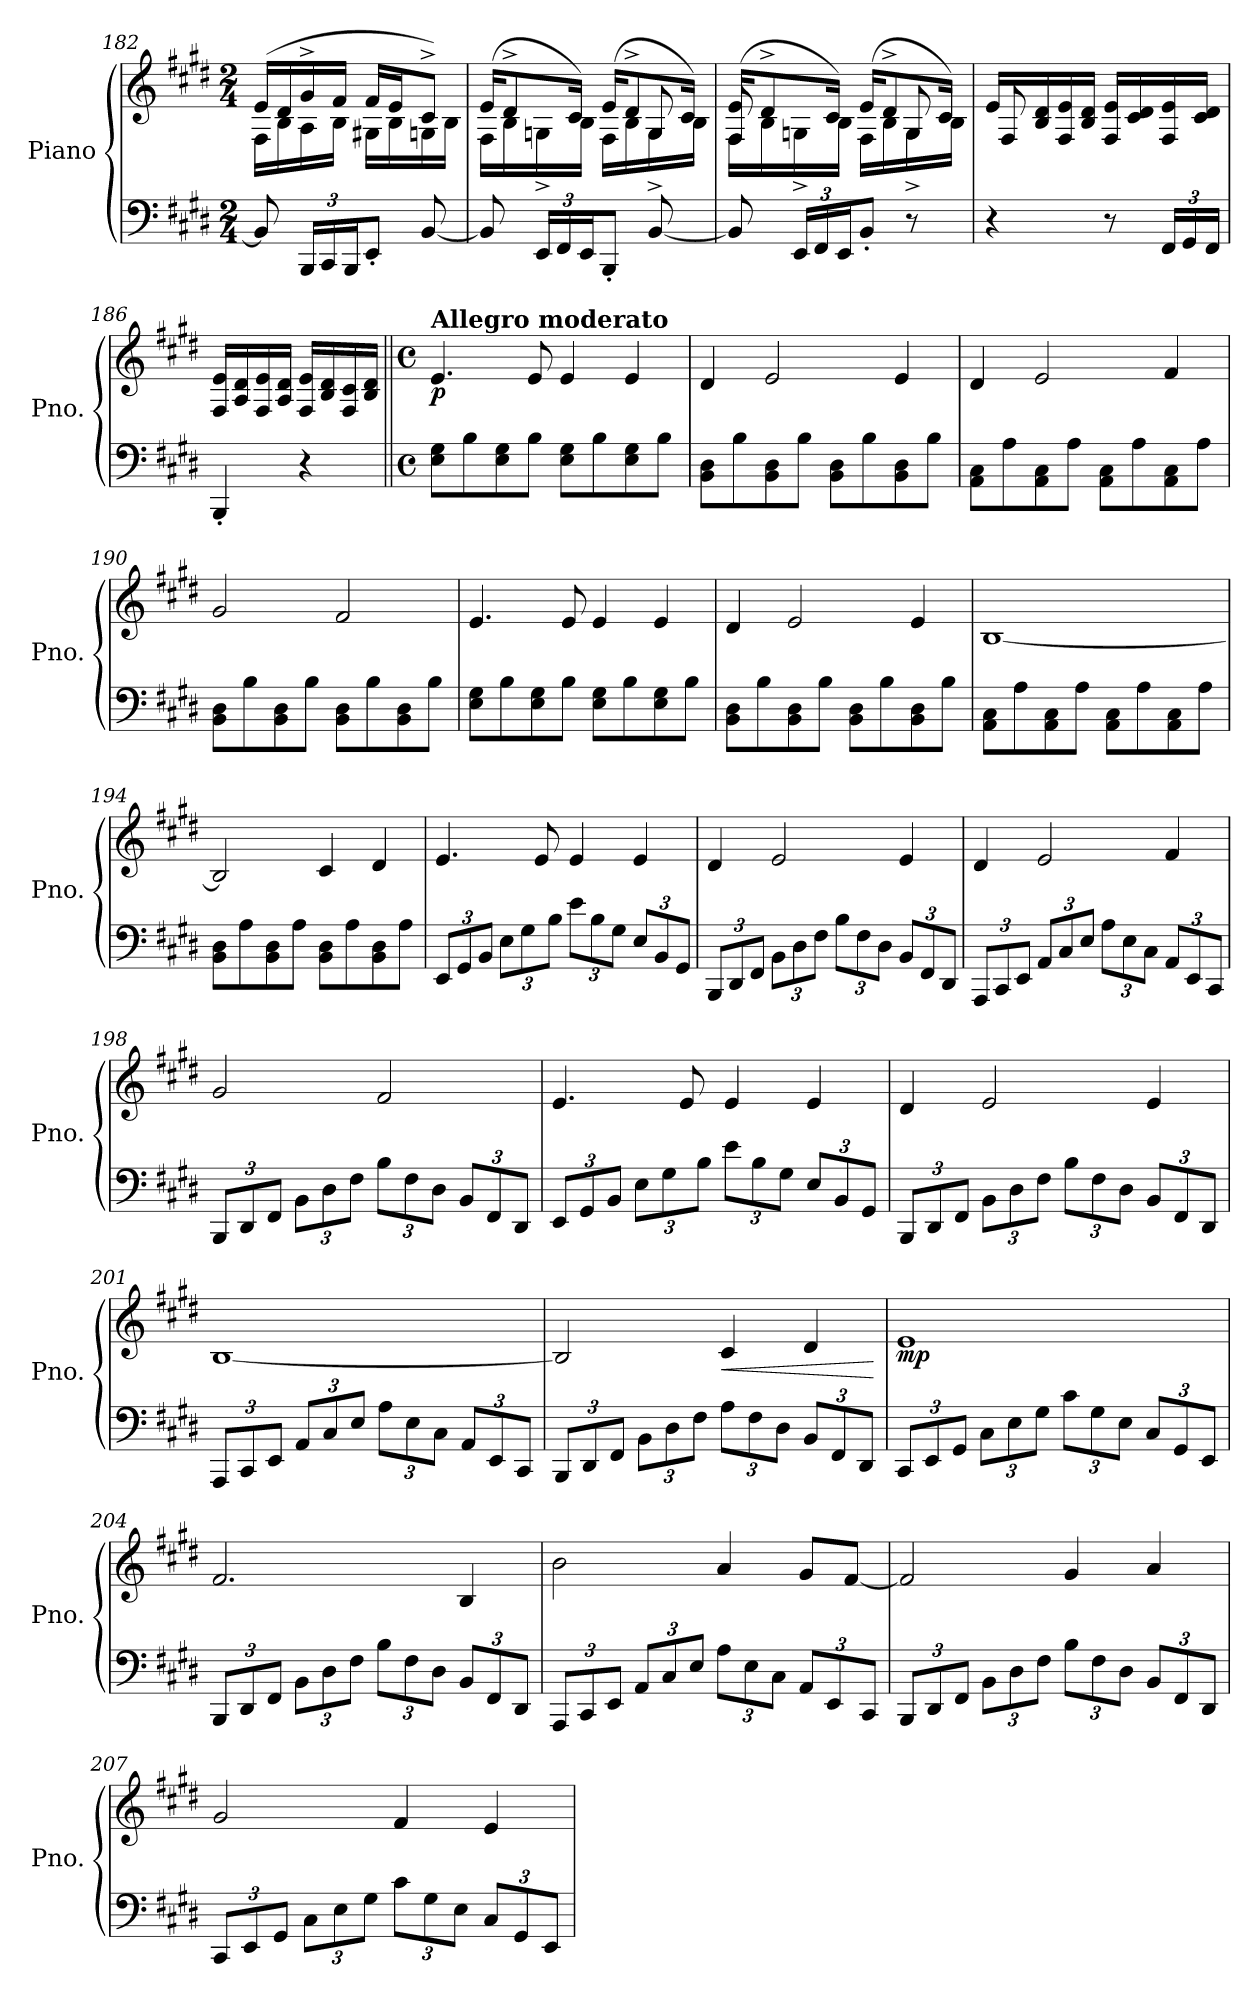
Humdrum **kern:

**kern	**kern	**dynam
*part1	*part1	*part1
*staff2	*staff1	*staff1/2
*I"Piano	*	*
*I'Pno.	*	*
*clefF4	*clefG2	*
*k[f#c#g#d#]	*k[f#c#g#d#]	*
*M2/4	*M2/4	*
=182	=182	=182
*	*^	*
8BB/]	(>16e/LL	16F#\LL	.
.	16d#/	16B\	.
*Xbrackettup	*	*	*
24BBB/LL	16g#^/	16A\	.
24CC#/	.	.	.
.	16f#/JJ	16B\JJ	.
24BBB/J	.	.	.
8EE'/J	16f#/LL	16G#X\LL	.
.	16e/J	16B\	.
[8BB/	8c#^/J)	16Gn\	.
.	.	16B\JJ	.
=183	=183	=183	=183
*	*	*^	*
8BB/]	(>16e/KL	16F#\LL	4.ryy	.
.	8d#^/	16B\	.	.
24EE/LL	.	16Gn^\	.	.
24FF#/	.	.	.	.
.	16c#/Jk)	16B\JJ	.	.
24EE/J	.	.	.	.
8BBB'/J	(>16e/KL	16F#\LL	.	.
.	8d#^/	16B\	.	.
[8BB/	.	16G^\	8G/	.
.	16c#/Jk)	16B\JJ	.	.
!!LO:PB:g=z	!!	!!
=184	=184	=184	=184	=184
8BB/]	(>16e/KL	16F#\LL	8F#/	.
.	8d#^/	16B\	.	.
24EE/LL	.	16Gn^\	4ryy	.
24FF#/	.	.	.	.
.	16c#/Jk)	16B\JJ	.	.
24EE/J	.	.	.	.
8BB'/J	(>16e/KL	16F#\LL	.	.
.	8d#^/	16B\	.	.
8r	.	16G^\	8G/	.
.	16c#/Jk)	16B\JJ	.	.
*	*	*v	*v	*
=185	=185	=185	=185
4r	16e/LL	8F#/	.
.	16B/ 16d#/	.	.
.	16F#/ 16e/	4.ryy	.
.	16B/ 16d#/JJ	.	.
8r	16F#/ 16e/LL	.	.
.	16c#/ 16d#/	.	.
24FF#/LL	16F#/ 16e/	.	.
24GG#/	.	.	.
.	16c#/ 16d#/JJ	.	.
24FF#/JJ	.	.	.
*	*v	*v	*
=186	=186	=186
4BBB'/	16F#/ 16e/LL	.
.	16A/ 16d#/	.
.	16F#/ 16e/	.
.	16A/ 16d#/JJ	.
4r	16F#/ 16e/LL	.
.	16B/ 16d#/	.
.	16F#/ 16c#/	.
.	16B/ 16d#/JJ	.
=187||	=187||	=187||
*M4/4	*M4/4	*
*met(c)	*met(c)	*
*	*MM112	*
!	!LO:TX:a:B:t=Allegro moderato	!
!	!	!LO:DY:b
8E\ 8G#\L	4.e/	p
8B\	.	.
8E\ 8G#\	.	.
8B\J	8e/	.
8E\ 8G#\L	4e/	.
8B\	.	.
8E\ 8G#\	4e/	.
8B\J	.	.
!!LO:LB:g=z
=188	=188	=188
8BB\ 8D#\L	4d#/	.
8B\	.	.
8BB\ 8D#\	2e/	.
8B\J	.	.
8BB\ 8D#\L	.	.
8B\	.	.
8BB\ 8D#\	4e/	.
8B\J	.	.
=189	=189	=189
8AA\ 8C#\L	4d#/	.
8A\	.	.
8AA\ 8C#\	2e/	.
8A\J	.	.
8AA\ 8C#\L	.	.
8A\	.	.
8AA\ 8C#\	4f#/	.
8A\J	.	.
=190	=190	=190
8BB\ 8D#\L	2g#/	.
8B\	.	.
8BB\ 8D#\	.	.
8B\J	.	.
8BB\ 8D#\L	2f#/	.
8B\	.	.
8BB\ 8D#\	.	.
8B\J	.	.
=191	=191	=191
8E\ 8G#\L	4.e/	.
8B\	.	.
8E\ 8G#\	.	.
8B\J	8e/	.
8E\ 8G#\L	4e/	.
8B\	.	.
8E\ 8G#\	4e/	.
8B\J	.	.
=192	=192	=192
8BB\ 8D#\L	4d#/	.
8B\	.	.
8BB\ 8D#\	2e/	.
8B\J	.	.
8BB\ 8D#\L	.	.
8B\	.	.
8BB\ 8D#\	4e/	.
8B\J	.	.
!!LO:LB:g=z
=193	=193	=193
8AA\ 8C#\L	[1B	.
8A\	.	.
8AA\ 8C#\	.	.
8A\J	.	.
8AA\ 8C#\L	.	.
8A\	.	.
8AA\ 8C#\	.	.
8A\J	.	.
=194	=194	=194
8BB\ 8D#\L	2B/]	.
8A\	.	.
8BB\ 8D#\	.	.
8A\J	.	.
8BB\ 8D#\L	4c#/	.
8A\	.	.
8BB\ 8D#\	4d#/	.
8A\J	.	.
=195	=195	=195
12EE/L	4.e/	.
12GG#/	.	.
12BB/J	.	.
12E\L	.	.
12G#\	.	.
.	8e/	.
12B\J	.	.
12e\L	4e/	.
12B\	.	.
12G#\J	.	.
12E/L	4e/	.
12BB/	.	.
12GG#/J	.	.
=196	=196	=196
12BBB/L	4d#/	.
12DD#/	.	.
12FF#/J	.	.
12BB\L	2e/	.
12D#\	.	.
12F#\J	.	.
12B\L	.	.
12F#\	.	.
12D#\J	.	.
12BB/L	4e/	.
12FF#/	.	.
12DD#/J	.	.
!!LO:LB:g=z
=197	=197	=197
12AAA/L	4d#/	.
12CC#/	.	.
12EE/J	.	.
12AA/L	2e/	.
12C#/	.	.
12E/J	.	.
12A\L	.	.
12E\	.	.
12C#\J	.	.
12AA/L	4f#/	.
12EE/	.	.
12CC#/J	.	.
=198	=198	=198
12BBB/L	2g#/	.
12DD#/	.	.
12FF#/J	.	.
12BB\L	.	.
12D#\	.	.
12F#\J	.	.
12B\L	2f#/	.
12F#\	.	.
12D#\J	.	.
12BB/L	.	.
12FF#/	.	.
12DD#/J	.	.
=199	=199	=199
12EE/L	4.e/	.
12GG#/	.	.
12BB/J	.	.
12E\L	.	.
12G#\	.	.
.	8e/	.
12B\J	.	.
12e\L	4e/	.
12B\	.	.
12G#\J	.	.
12E/L	4e/	.
12BB/	.	.
12GG#/J	.	.
=200	=200	=200
12BBB/L	4d#/	.
12DD#/	.	.
12FF#/J	.	.
12BB\L	2e/	.
12D#\	.	.
12F#\J	.	.
12B\L	.	.
12F#\	.	.
12D#\J	.	.
12BB/L	4e/	.
12FF#/	.	.
12DD#/J	.	.
!!LO:LB:g=z
=201	=201	=201
12AAA/L	[1B	.
12CC#/	.	.
12EE/J	.	.
12AA/L	.	.
12C#/	.	.
12E/J	.	.
12A\L	.	.
12E\	.	.
12C#\J	.	.
12AA/L	.	.
12EE/	.	.
12CC#/J	.	.
=202	=202	=202
12BBB/L	2B/]	.
12DD#/	.	.
12FF#/J	.	.
12BB\L	.	.
12D#\	.	.
12F#\J	.	.
!	!	!LO:HP:b
12A\L	4c#/	<
12F#\	.	.
12D#\J	.	.
12BB/L	4d#/	.
12FF#/	.	.
12DD#/J	.	.
.	.	[
=203	=203	=203
!	!	!LO:DY:b
12CC#/L	1e	mp
12EE/	.	.
12GG#/J	.	.
12C#\L	.	.
12E\	.	.
12G#\J	.	.
12c#\L	.	.
12G#\	.	.
12E\J	.	.
12C#/L	.	.
12GG#/	.	.
12EE/J	.	.
=204	=204	=204
12BBB/L	2.f#/	.
12DD#/	.	.
12FF#/J	.	.
12BB\L	.	.
12D#\	.	.
12F#\J	.	.
12B\L	.	.
12F#\	.	.
12D#\J	.	.
12BB/L	4B/	.
12FF#/	.	.
12DD#/J	.	.
!!LO:PB:g=z
=205	=205	=205
12AAA/L	2b\	.
12CC#/	.	.
12EE/J	.	.
12AA/L	.	.
12C#/	.	.
12E/J	.	.
12A\L	4a/	.
12E\	.	.
12C#\J	.	.
12AA/L	8g#/L	.
12EE/	.	.
.	[8f#/J	.
12CC#/J	.	.
=206	=206	=206
12BBB/L	2f#/]	.
12DD#/	.	.
12FF#/J	.	.
12BB\L	.	.
12D#\	.	.
12F#\J	.	.
12B\L	4g#/	.
12F#\	.	.
12D#\J	.	.
12BB/L	4a/	.
12FF#/	.	.
12DD#/J	.	.
=207	=207	=207
12CC#/L	2g#/	.
12EE/	.	.
12GG#/J	.	.
12C#\L	.	.
12E\	.	.
12G#\J	.	.
12c#\L	4f#/	.
12G#\	.	.
12E\J	.	.
12C#/L	4e/	.
12GG#/	.	.
12EE/J	.	.
=	=	=
*-	*-	*-
